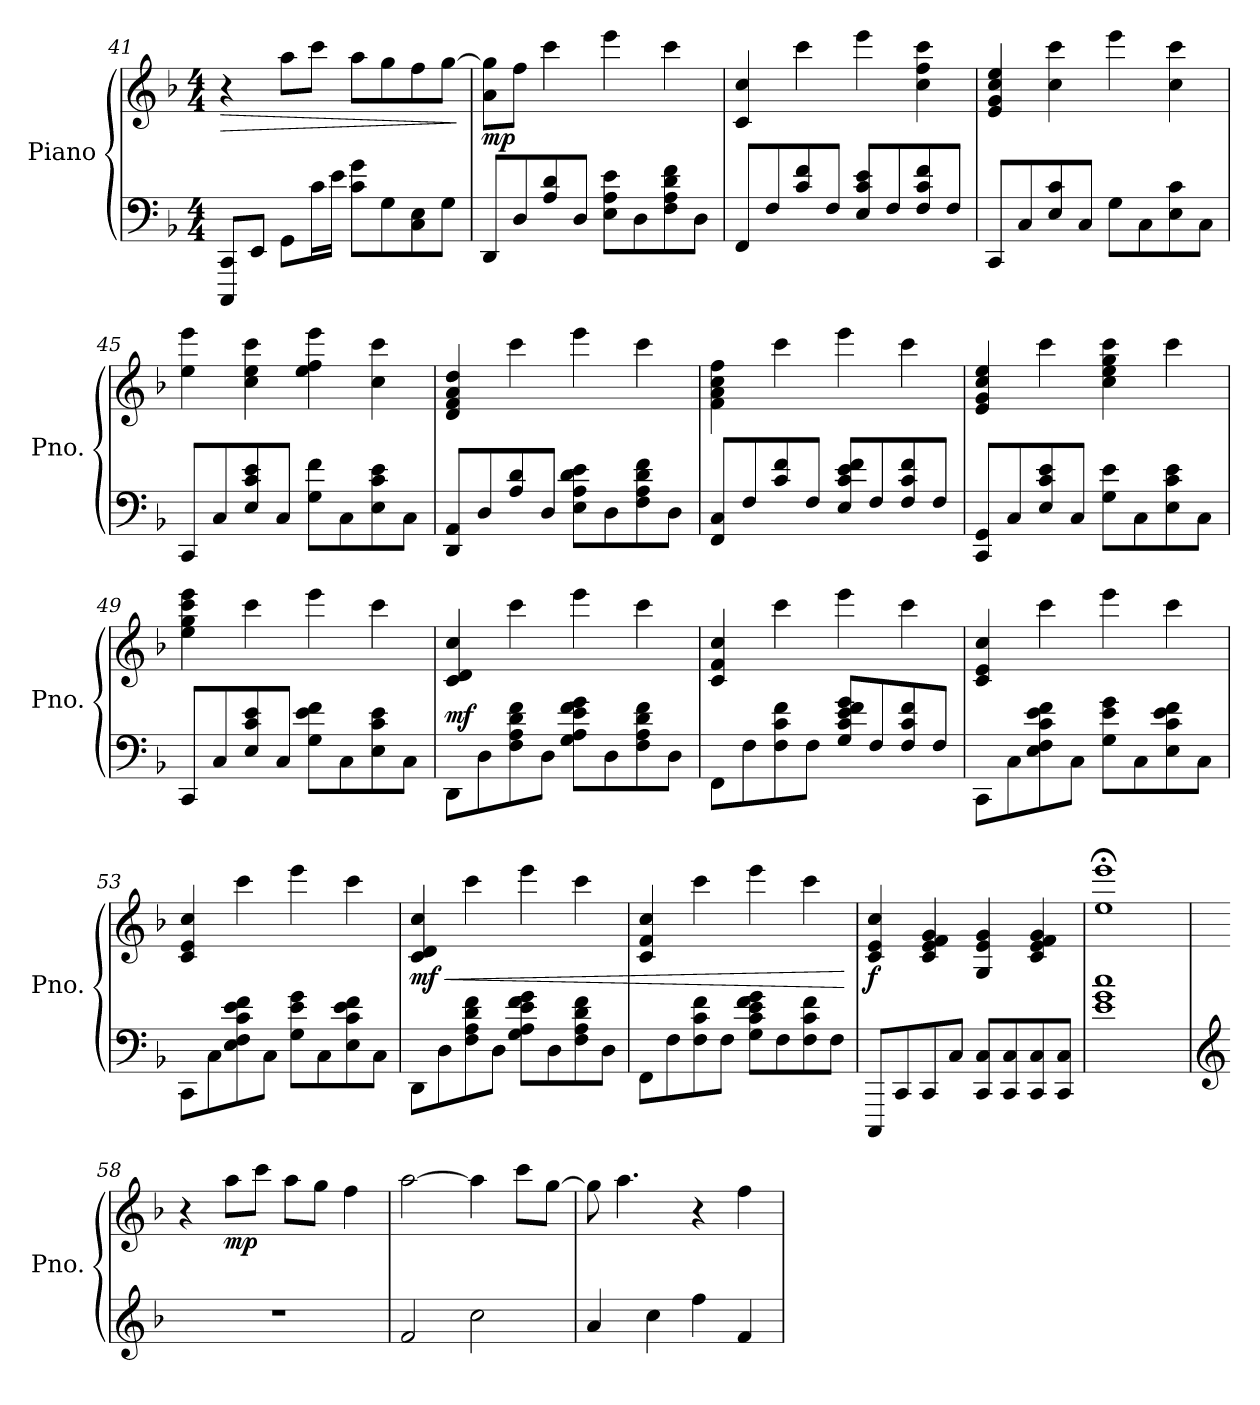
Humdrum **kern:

**kern	**kern	**dynam
*part1	*part1	*part1
*staff2	*staff1	*staff1/2
*I"Piano	*	*
*I'Pno.	*	*
*clefF4	*clefG2	*
*k[b-]	*k[b-]	*
*M4/4	*M4/4	*
=41	=41	=41
!	!	!LO:HP:b
8CCC/ 8CC/L	4r	>
8EE/J	.	.
8GG\L	8aa\L	.
16c\L	8ccc\J	.
16e\JJ	.	.
8c\ 8g\L	8aa\L	.
8G\	8gg\	.
8C\ 8E\	8ff\	.
8G\J	[8gg\J	.
.	.	]
=42	=42	=42
!	!	!LO:DY:b
8DD/L	8a\ 8gg\]L	mp
8D/	8ff\J	.
8A/ 8d/	4ccc\	.
8D/J	.	.
8E\ 8A\ 8e\L	4eee\	.
8D\	.	.
8F\ 8A\ 8d\ 8f\	4ccc\	.
8D\J	.	.
!!LO:LB:g=z
=43	=43	=43
8FF/L	4c/ 4cc/	.
8F/	.	.
8c/ 8f/	4ccc\	.
8F/J	.	.
8E/ 8c/ 8e/L	4eee\	.
8F/	.	.
8F/ 8c/ 8f/	4cc\ 4ff\ 4ccc\	.
8F/J	.	.
=44	=44	=44
8CC/L	4e/ 4g/ 4cc/ 4ee/	.
8C/	.	.
8E/ 8c/	4cc\ 4ccc\	.
8C/J	.	.
8G\L	4eee\	.
8C\	.	.
8E\ 8c\	4cc\ 4ccc\	.
8C\J	.	.
=45	=45	=45
8CC/L	4ee\ 4eee\	.
8C/	.	.
8E/ 8c/ 8e/	4cc\ 4ee\ 4ccc\	.
8C/J	.	.
8G\ 8f\L	4ee\ 4ff\ 4eee\	.
8C\	.	.
8E\ 8c\ 8e\	4cc\ 4ccc\	.
8C\J	.	.
=46	=46	=46
8DD/ 8AA/L	4d/ 4f/ 4a/ 4dd/	.
8D/	.	.
8A/ 8d/	4ccc\	.
8D/J	.	.
8E\ 8A\ 8d\ 8e\L	4eee\	.
8D\	.	.
8F\ 8A\ 8d\ 8f\	4ccc\	.
8D\J	.	.
!!LO:PB:g=z
=47	=47	=47
8FF/ 8C/L	4f\ 4a\ 4cc\ 4ff\	.
8F/	.	.
8c/ 8f/	4ccc\	.
8F/J	.	.
8E/ 8c/ 8e/ 8f/L	4eee\	.
8F/	.	.
8F/ 8c/ 8f/	4ccc\	.
8F/J	.	.
=48	=48	=48
8CC/ 8GG/L	4e/ 4g/ 4cc/ 4ee/	.
8C/	.	.
8E/ 8c/ 8e/	4ccc\	.
8C/J	.	.
8G\ 8e\L	4cc\ 4ee\ 4gg\ 4ccc\	.
8C\	.	.
8E\ 8c\ 8e\	4ccc\	.
8C\J	.	.
=49	=49	=49
8CC/L	4ee\ 4gg\ 4ccc\ 4eee\	.
8C/	.	.
8E/ 8c/ 8e/	4ccc\	.
8C/J	.	.
8G\ 8e\ 8f\L	4eee\	.
8C\	.	.
8E\ 8c\ 8e\	4ccc\	.
8C\J	.	.
=50	=50	=50
!	!	!LO:DY:a=2
8DD\L	4c/ 4d/ 4cc/	mf
8D\	.	.
8F\ 8A\ 8d\ 8f\	4ccc\	.
8D\J	.	.
8G\ 8A\ 8e\ 8f\ 8g\L	4eee\	.
8D\	.	.
8F\ 8A\ 8d\ 8f\	4ccc\	.
8D\J	.	.
!!LO:LB:g=z
=51	=51	=51
8FF\L	4c/ 4f/ 4cc/	.
8F\	.	.
8F\ 8c\ 8f\	4ccc\	.
8F\J	.	.
8G/ 8c/ 8e/ 8f/ 8g/L	4eee\	.
8F/	.	.
8F/ 8c/ 8f/	4ccc\	.
8F/J	.	.
=52	=52	=52
8CC\L	4c/ 4e/ 4cc/	.
8C\	.	.
8E\ 8F\ 8c\ 8e\ 8f\	4ccc\	.
8C\J	.	.
8G\ 8e\ 8g\L	4eee\	.
8C\	.	.
8E\ 8c\ 8e\ 8f\	4ccc\	.
8C\J	.	.
=53	=53	=53
8CC\L	4c/ 4e/ 4cc/	.
8C\	.	.
8E\ 8F\ 8c\ 8e\ 8f\	4ccc\	.
8C\J	.	.
8G\ 8e\ 8g\L	4eee\	.
8C\	.	.
8E\ 8c\ 8e\ 8f\	4ccc\	.
8C\J	.	.
=54	=54	=54
!	!	!LO:HP:b
!	!	!LO:DY:n=1:b
8DD\L	4c/ 4d/ 4cc/	< mf
8D\	.	.
8F\ 8A\ 8d\ 8f\	4ccc\	.
8D\J	.	.
8G\ 8A\ 8e\ 8f\ 8g\L	4eee\	.
8D\	.	.
8F\ 8A\ 8d\ 8f\	4ccc\	.
8D\J	.	.
!!LO:LB:g=z
=55	=55	=55
8FF\L	4c/ 4f/ 4cc/	.
8F\	.	.
8F\ 8c\ 8f\	4ccc\	.
8F\J	.	.
8G\ 8c\ 8e\ 8f\ 8g\L	4eee\	.
8F\	.	.
8F\ 8c\ 8f\	4ccc\	.
8F\J	.	.
.	.	[
=56	=56	=56
!	!	!LO:DY:b
8CCC/L	4c/ 4e/ 4cc/	f
8CC/	.	.
8CC/	4c/ 4e/ 4f/ 4g/	.
8C/J	.	.
8CC/ 8C/L	4G/ 4e/ 4g/	.
8CC/ 8C/	.	.
8CC/ 8C/	4c/ 4e/ 4f/ 4g/	.
8CC/ 8C/J	.	.
=57	=57	=57
*	*MM100	*
1e 1g 1cc	1ee;< 1eee;<	.
=58	=58	=58
*clefG2	*	*
1r	4r	.
*	*MM130	*
!	!	!LO:DY:b
.	8aa\L	mp
.	8ccc\J	.
.	8aa\L	.
.	8gg\J	.
.	4ff\	.
=59	=59	=59
2f/	[2aa\	.
2cc\	4aa\]	.
.	8ccc\L	.
.	[8gg\J	.
=60	=60	=60
4a/	8gg\]	.
.	4.aa\	.
4cc\	.	.
4ff\	4r	.
4f/	4ff\	.
=	=	=
*-	*-	*-
